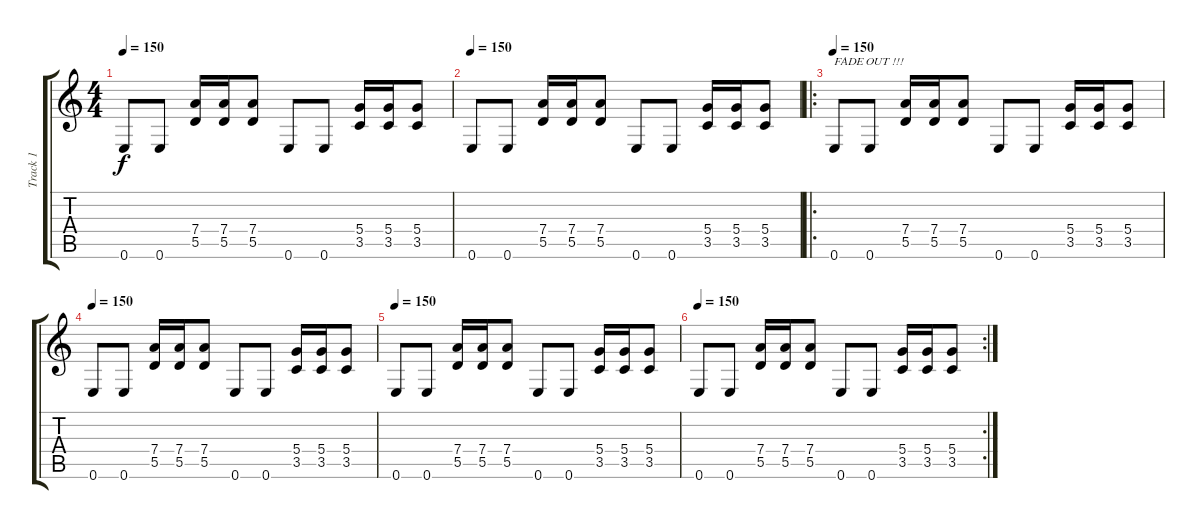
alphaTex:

\track ("Track 1" "Track 1") {instrument distortionguitar}
\staff {score tabs}
\tuning (E4 B3 G3 D3 A2 E2) {hide}
\ts (4 4)
\tempo 150
\clef g2
\ks c
0.6.8{dy f} 0.6.8 (7.4 5.5).16 (7.4 5.5).16 (7.4 5.5).8 0.6.8 0.6.8 (5.4 3.5).16 (5.4 3.5).16 (5.4 3.5).8 |
\tempo 150
0.6.8 0.6.8 (7.4 5.5).16 (7.4 5.5).16 (7.4 5.5).8 0.6.8 0.6.8 (5.4 3.5).16 (5.4 3.5).16 (5.4 3.5).8 |
\ro
\tempo 150
0.6.8{txt "FADE OUT !!!"} 0.6.8 (7.4 5.5).16 (7.4 5.5).16 (7.4 5.5).8 0.6.8 0.6.8 (5.4 3.5).16 (5.4 3.5).16 (5.4 3.5).8 |
\tempo 150
0.6.8 0.6.8 (7.4 5.5).16 (7.4 5.5).16 (7.4 5.5).8 0.6.8 0.6.8 (5.4 3.5).16 (5.4 3.5).16 (5.4 3.5).8 |
\tempo 150
0.6.8 0.6.8 (7.4 5.5).16 (7.4 5.5).16 (7.4 5.5).8 0.6.8 0.6.8 (5.4 3.5).16 (5.4 3.5).16 (5.4 3.5).8 |
\rc 2
\tempo 150
0.6.8 0.6.8 (7.4 5.5).16 (7.4 5.5).16 (7.4 5.5).8 0.6.8 0.6.8 (5.4 3.5).16 (5.4 3.5).16 (5.4 3.5).8
